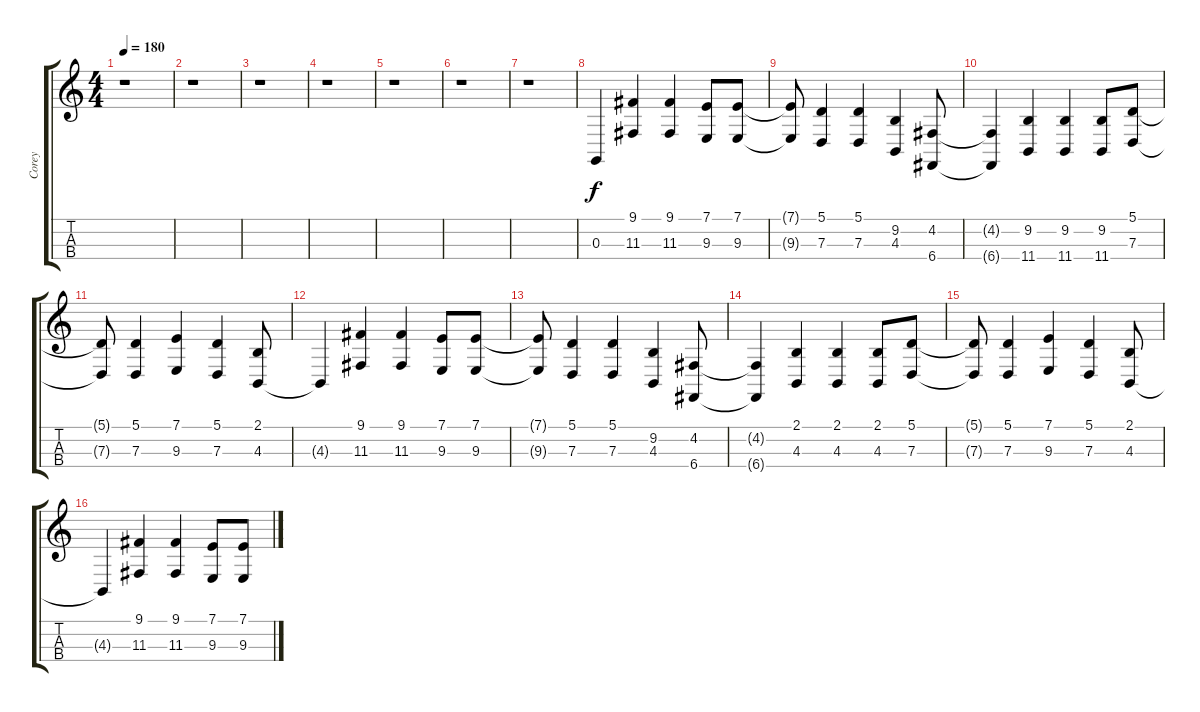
\track ("Corey" "Corey") {instrument tenorsax}
\staff {score tabs}
\tuning (A3 D3 G2 C2) {hide}
\ts (4 4)
\tempo 180
\clef g2
\ks c
r.1{dy f} |
r.1 |
r.1 |
r.1 |
r.1 |
r.1 |
r.1 |
0.3.4 (9.1 11.3).4 (9.1 11.3).4 (7.1 9.3).8 (7.1 9.3).8 |
(7.1{t} 9.3{t}).8 (5.1 7.3).4 (5.1 7.3).4 (9.2 4.3).4 (4.2 6.4).8 |
(4.2{t} 6.4{t}).4 (9.2 11.4).4 (9.2 11.4).4 (9.2 11.4).8 (5.1 7.3).8 |
(5.1{t} 7.3{t}).8 (5.1 7.3).4 (7.1 9.3).4 (5.1 7.3).4 (2.1 4.3).8 |
4.3{t}.4 (9.1 11.3).4 (9.1 11.3).4 (7.1 9.3).8 (7.1 9.3).8 |
(7.1{t} 9.3{t}).8 (5.1 7.3).4 (5.1 7.3).4 (9.2 4.3).4 (4.2 6.4).8 |
(4.2{t} 6.4{t}).4 (2.1 4.3).4 (2.1 4.3).4 (2.1 4.3).8 (5.1 7.3).8 |
(5.1{t} 7.3{t}).8 (5.1 7.3).4 (7.1 9.3).4 (5.1 7.3).4 (2.1 4.3).8 |
4.3{t}.4 (9.1 11.3).4 (9.1 11.3).4 (7.1 9.3).8 (7.1 9.3).8
